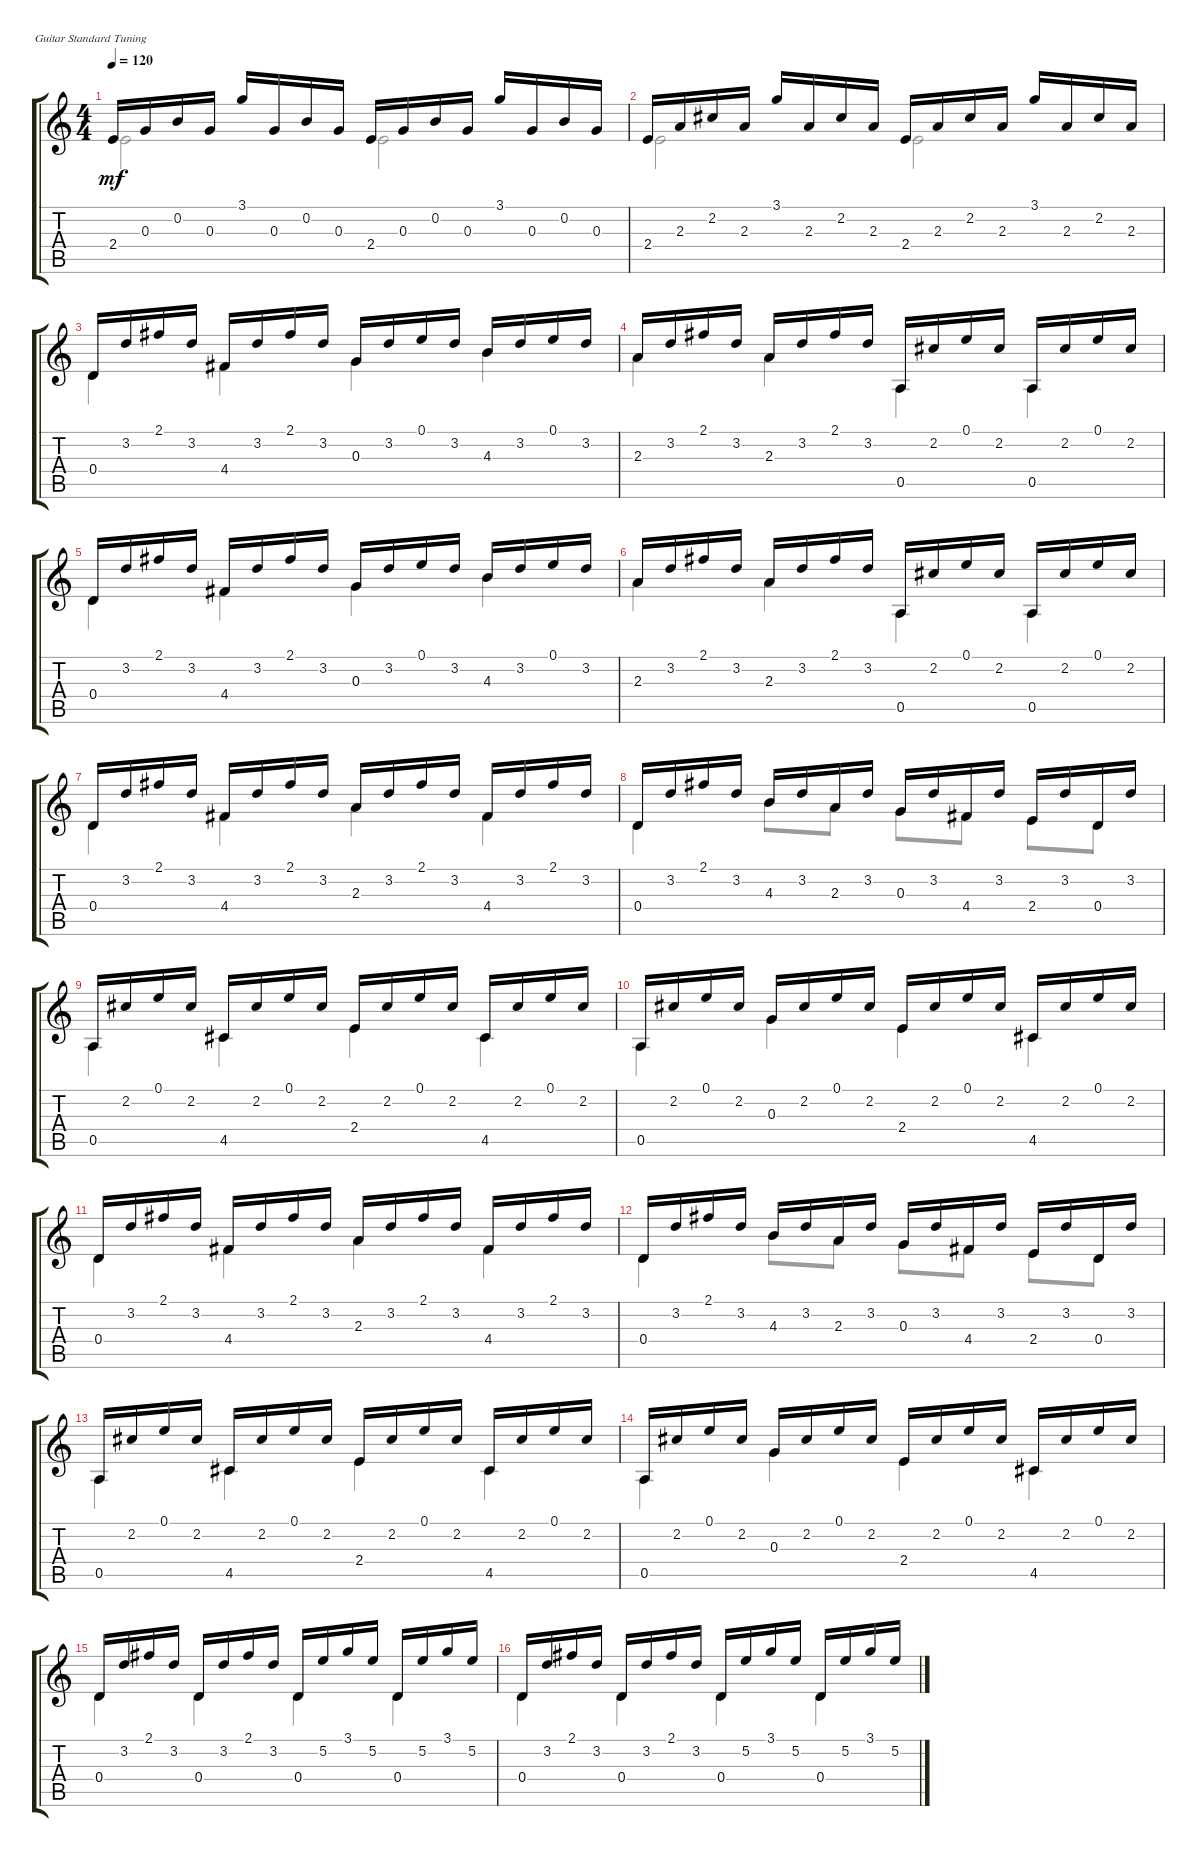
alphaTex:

\defaultSystemsLayout 4
\bracketExtendMode groupsimilarinstruments
\firstSystemTrackNameOrientation horizontal
\otherSystemsTrackNameOrientation horizontal
\track "" {instrument acousticguitarnylon}
\staff {score tabs}
\tuning (E4 B3 G3 D3 A2 E2)
\voice
\ts (4 4)
\tempo 120
\clef g2
\scale
0.301543
\ks c
2.4.16{dy mf} 0.3.16 0.2.16 0.3.16 3.1.16 0.3.16 0.2.16 0.3.16 2.4.16 0.3.16 0.2.16 0.3.16 3.1.16 0.3.16 0.2.16 0.3.16 |
\scale
0.35468 2.4.16 2.3.16 2.2.16 2.3.16 3.1.16 2.3.16 2.2.16 2.3.16 2.4.16 2.3.16 2.2.16 2.3.16 3.1.16 2.3.16 2.2.16 2.3.16 |
0.4.16 3.2.16 2.1.16 3.2.16 4.4.16 3.2.16 2.1.16 3.2.16 0.3.16 3.2.16 0.1.16 3.2.16 4.3.16 3.2.16 0.1.16 3.2.16 |
2.3.16 3.2.16 2.1.16 3.2.16 2.3.16 3.2.16 2.1.16 3.2.16 0.5.16 2.2.16 0.1.16 2.2.16 0.5.16 2.2.16 0.1.16 2.2.16 |
0.4.16 3.2.16 2.1.16 3.2.16 4.4.16 3.2.16 2.1.16 3.2.16 0.3.16 3.2.16 0.1.16 3.2.16 4.3.16 3.2.16 0.1.16 3.2.16 |
2.3.16 3.2.16 2.1.16 3.2.16 2.3.16 3.2.16 2.1.16 3.2.16 0.5.16 2.2.16 0.1.16 2.2.16 0.5.16 2.2.16 0.1.16 2.2.16 |
0.4.16 3.2.16 2.1.16 3.2.16 4.4.16 3.2.16 2.1.16 3.2.16 2.3.16 3.2.16 2.1.16 3.2.16 4.4.16 3.2.16 2.1.16 3.2.16 |
0.4.16 3.2.16 2.1.16 3.2.16 4.3.16 3.2.16 2.3.16 3.2.16 0.3.16 3.2.16 4.4.16 3.2.16 2.4.16 3.2.16 0.4.16 3.2.16 |
0.5.16 2.2.16 0.1.16 2.2.16 4.5.16 2.2.16 0.1.16 2.2.16 2.4.16 2.2.16 0.1.16 2.2.16 4.5.16 2.2.16 0.1.16 2.2.16 |
0.5.16 2.2.16 0.1.16 2.2.16 0.3.16 2.2.16 0.1.16 2.2.16 2.4.16 2.2.16 0.1.16 2.2.16 4.5.16 2.2.16 0.1.16 2.2.16 |
0.4.16 3.2.16 2.1.16 3.2.16 4.4.16 3.2.16 2.1.16 3.2.16 2.3.16 3.2.16 2.1.16 3.2.16 4.4.16 3.2.16 2.1.16 3.2.16 |
0.4.16 3.2.16 2.1.16 3.2.16 4.3.16 3.2.16 2.3.16 3.2.16 0.3.16 3.2.16 4.4.16 3.2.16 2.4.16 3.2.16 0.4.16 3.2.16 |
0.5.16 2.2.16 0.1.16 2.2.16 4.5.16 2.2.16 0.1.16 2.2.16 2.4.16 2.2.16 0.1.16 2.2.16 4.5.16 2.2.16 0.1.16 2.2.16 |
0.5.16 2.2.16 0.1.16 2.2.16 0.3.16 2.2.16 0.1.16 2.2.16 2.4.16 2.2.16 0.1.16 2.2.16 4.5.16 2.2.16 0.1.16 2.2.16 |
0.4.16 3.2.16 2.1.16 3.2.16 0.4.16 3.2.16 2.1.16 3.2.16 0.4.16 5.2.16 3.1.16 5.2.16 0.4.16 5.2.16 3.1.16 5.2.16 |
0.4.16 3.2.16 2.1.16 3.2.16 0.4.16 3.2.16 2.1.16 3.2.16 0.4.16 5.2.16 3.1.16 5.2.16 0.4.16 5.2.16 3.1.16 5.2.16
\voice
\clef g2
\ottava regular
\simile none
\scale
0.301543
\ks c
2.4.2{dy mf} 2.4.2 |
\scale
0.35468 2.4.2 2.4.2 |
0.4.4 4.4.4 0.3.4 4.3.4 |
2.3.4 2.3.4 0.5.4 0.5.4 |
0.4.4 4.4.4 0.3.4 4.3.4 |
2.3.4 2.3.4 0.5.4 0.5.4 |
0.4.4 4.4.4 2.3.4 4.4.4 |
0.4.4 4.3.8 2.3.8 0.3.8 4.4.8 2.4.8 0.4.8 |
0.5.4 4.5.4 2.4.4 4.5.4 |
0.5.4 0.3.4 2.4.4 4.5.4 |
0.4.4 4.4.4 2.3.4 4.4.4 |
0.4.4 4.3.8 2.3.8 0.3.8 4.4.8 2.4.8 0.4.8 |
0.5.4 4.5.4 2.4.4 4.5.4 |
0.5.4 0.3.4 2.4.4 4.5.4 |
0.4.4 0.4.4 0.4.4 0.4.4 |
0.4.4 0.4.4 0.4.4 0.4.4
